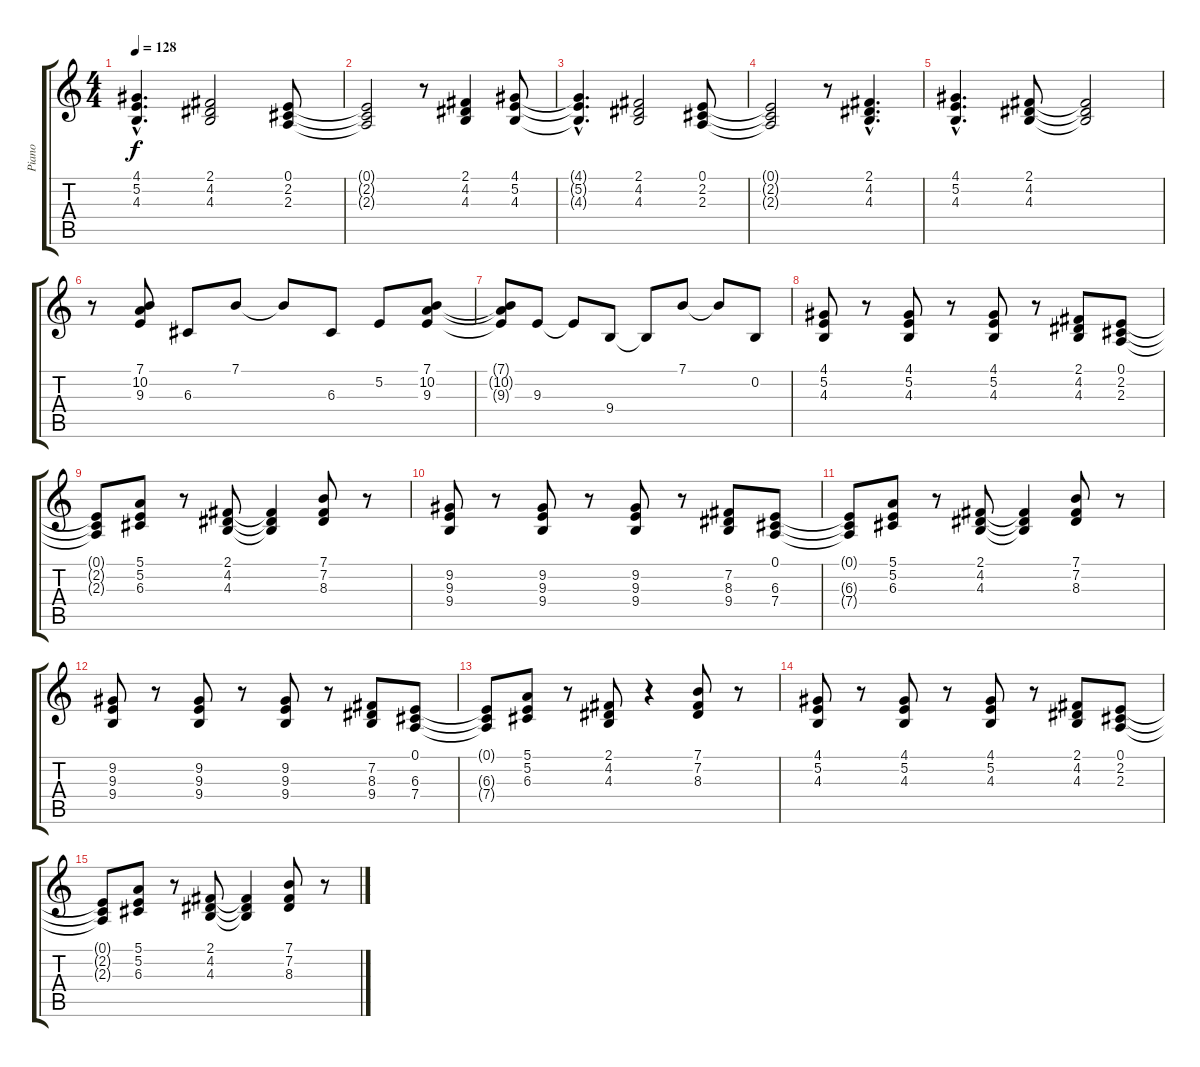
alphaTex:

\track ("Piano" "Piano") {instrument acousticgrandpiano}
\staff {score tabs}
\tuning (E4 B3 G3 D3 A2 E2) {hide}
\ts (4 4)
\tempo 128
\clef g2
\ks c
(4.1{hac t} 5.2{hac t} 4.3{hac t}).4{d dy f} (2.1 4.2 4.3).2 (0.1 2.2 2.3).8 |
(0.1{t} 2.2{t} 2.3{t}).2 r.8 (2.1 4.2 4.3).4 (4.1 5.2 4.3).8 |
(4.1{hac t} 5.2{hac t} 4.3{hac t}).4{d} (2.1 4.2 4.3).2 (0.1 2.2 2.3).8 |
(0.1{t} 2.2{t} 2.3{t}).2 r.8 (2.1{hac} 4.2{hac} 4.3{hac}).4{d} |
(4.1{hac} 5.2{hac} 4.3{hac}).4{d} (2.1 4.2 4.3).8 (2.1{t} 4.2{t} 4.3{t}).2 |
r.8 (7.1 10.2 9.3).8 6.3.8 7.1.8 7.1{t}.8 6.3.8 5.2.8 (7.1 10.2 9.3).8 |
(7.1{t} 10.2{t} 9.3{t}).8 9.3.8 9.3{t}.8 9.4.8 9.4{t}.8 7.1.8 7.1{t}.8 0.2.8 |
(4.1 5.2 4.3).8 r.8 (4.1 5.2 4.3).8 r.8 (4.1 5.2 4.3).8 r.8 (2.1 4.2 4.3).8 (0.1 2.2 2.3).8 |
(0.1{t} 2.2{t} 2.3{t}).8 (5.1 5.2 6.3).8 r.8 (2.1 4.2 4.3).8 (2.1{t} 4.2{t} 4.3{t}).4 (7.1 7.2 8.3).8 r.8 |
(9.2 9.3 9.4).8 r.8 (9.2 9.3 9.4).8 r.8 (9.2 9.3 9.4).8 r.8 (7.2 8.3 9.4).8 (0.1 6.3 7.4).8 |
(0.1{t} 6.3{t} 7.4{t}).8 (5.1 5.2 6.3).8 r.8 (2.1 4.2 4.3).8 (2.1{t} 4.2{t} 4.3{t}).4 (7.1 7.2 8.3).8 r.8 |
(9.2 9.3 9.4).8 r.8 (9.2 9.3 9.4).8 r.8 (9.2 9.3 9.4).8 r.8 (7.2 8.3 9.4).8 (0.1 6.3 7.4).8 |
(0.1{t} 6.3{t} 7.4{t}).8 (5.1 5.2 6.3).8 r.8 (2.1 4.2 4.3).8 r.4 (7.1 7.2 8.3).8 r.8 |
(4.1 5.2 4.3).8 r.8 (4.1 5.2 4.3).8 r.8 (4.1 5.2 4.3).8 r.8 (2.1 4.2 4.3).8 (0.1 2.2 2.3).8 |
(0.1{t} 2.2{t} 2.3{t}).8 (5.1 5.2 6.3).8 r.8 (2.1 4.2 4.3).8 (2.1{t} 4.2{t} 4.3{t}).4 (7.1 7.2 8.3).8 r.8
